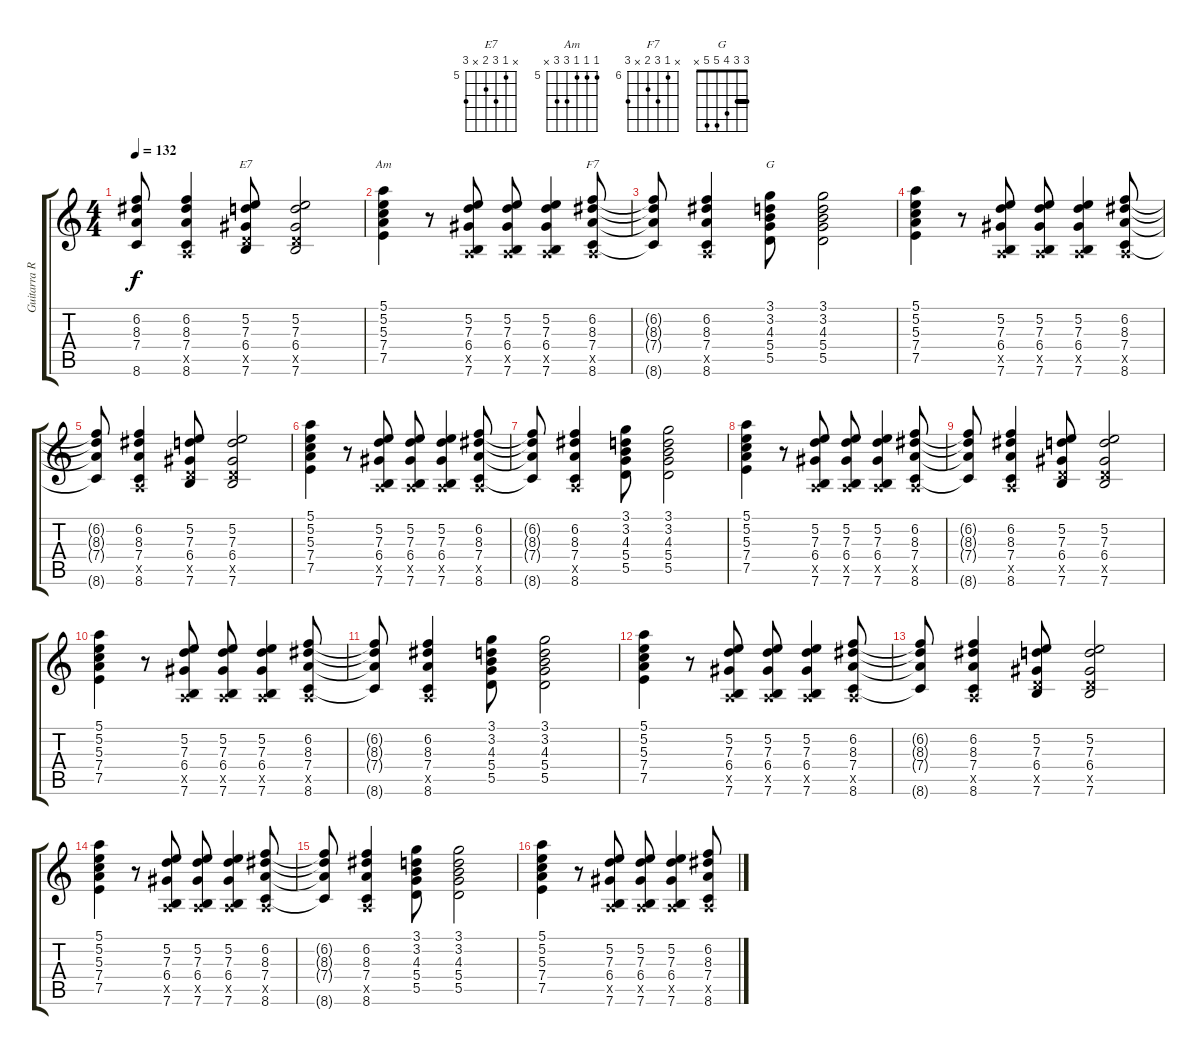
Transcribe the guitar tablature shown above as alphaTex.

\track ("Guitarra Ritmica" "Guitarra R") {instrument overdrivenguitar}
\staff {score tabs}
\tuning (E4 B3 G3 D3 A2 E2) {hide}
\chord ("E7" x 5 7 6 x 7) {firstfret 5}
\chord ("Am" 5 5 5 7 7 x) {firstfret 5}
\chord ("F7" x 6 8 7 x 8) {firstfret 6}
\chord ("G" 3 3 4 5 5 x) {barre 3}
\ts (4 4)
\tempo 132
\clef g2
\ks c
(6.2{t} 8.3{t} 7.4{t} 8.6{t}).8{dy f} (6.2 8.3 7.4 0.5{x} 8.6).4 (5.2 7.3 6.4 5.5{x} 7.6).8{ch "E7"} (5.2 7.3 6.4 5.5{x} 7.6).2 |
(5.1 5.2 5.3 7.4 7.5).4{ch "Am"} r.8 (5.2 7.3 6.4 0.5{x} 7.6).8 (5.2 7.3 6.4 0.5{x} 7.6).8 (5.2 7.3 6.4 0.5{x} 7.6).4 (6.2 8.3 7.4 0.5{x} 8.6).8{ch "F7"} |
(6.2{t} 8.3{t} 7.4{t} 8.6{t}).8 (6.2 8.3 7.4 0.5{x} 8.6).4 (3.1 3.2 4.3 5.4 5.5).8{ch "G"} (3.1 3.2 4.3 5.4 5.5).2 |
(5.1 5.2 5.3 7.4 7.5).4 r.8 (5.2 7.3 6.4 0.5{x} 7.6).8 (5.2 7.3 6.4 0.5{x} 7.6).8 (5.2 7.3 6.4 0.5{x} 7.6).4 (6.2 8.3 7.4 0.5{x} 8.6).8 |
(6.2{t} 8.3{t} 7.4{t} 8.6{t}).8 (6.2 8.3 7.4 0.5{x} 8.6).4 (5.2 7.3 6.4 5.5{x} 7.6).8 (5.2 7.3 6.4 5.5{x} 7.6).2 |
(5.1 5.2 5.3 7.4 7.5).4 r.8 (5.2 7.3 6.4 0.5{x} 7.6).8 (5.2 7.3 6.4 0.5{x} 7.6).8 (5.2 7.3 6.4 0.5{x} 7.6).4 (6.2 8.3 7.4 0.5{x} 8.6).8 |
(6.2{t} 8.3{t} 7.4{t} 8.6{t}).8 (6.2 8.3 7.4 0.5{x} 8.6).4 (3.1 3.2 4.3 5.4 5.5).8 (3.1 3.2 4.3 5.4 5.5).2 |
(5.1 5.2 5.3 7.4 7.5).4 r.8 (5.2 7.3 6.4 0.5{x} 7.6).8 (5.2 7.3 6.4 0.5{x} 7.6).8 (5.2 7.3 6.4 0.5{x} 7.6).4 (6.2 8.3 7.4 0.5{x} 8.6).8 |
(6.2{t} 8.3{t} 7.4{t} 8.6{t}).8 (6.2 8.3 7.4 0.5{x} 8.6).4 (5.2 7.3 6.4 5.5{x} 7.6).8 (5.2 7.3 6.4 5.5{x} 7.6).2 |
(5.1 5.2 5.3 7.4 7.5).4 r.8 (5.2 7.3 6.4 0.5{x} 7.6).8 (5.2 7.3 6.4 0.5{x} 7.6).8 (5.2 7.3 6.4 0.5{x} 7.6).4 (6.2 8.3 7.4 0.5{x} 8.6).8 |
(6.2{t} 8.3{t} 7.4{t} 8.6{t}).8 (6.2 8.3 7.4 0.5{x} 8.6).4 (3.1 3.2 4.3 5.4 5.5).8 (3.1 3.2 4.3 5.4 5.5).2 |
(5.1 5.2 5.3 7.4 7.5).4 r.8 (5.2 7.3 6.4 0.5{x} 7.6).8 (5.2 7.3 6.4 0.5{x} 7.6).8 (5.2 7.3 6.4 0.5{x} 7.6).4 (6.2 8.3 7.4 0.5{x} 8.6).8 |
(6.2{t} 8.3{t} 7.4{t} 8.6{t}).8 (6.2 8.3 7.4 0.5{x} 8.6).4 (5.2 7.3 6.4 5.5{x} 7.6).8 (5.2 7.3 6.4 5.5{x} 7.6).2 |
(5.1 5.2 5.3 7.4 7.5).4 r.8 (5.2 7.3 6.4 0.5{x} 7.6).8 (5.2 7.3 6.4 0.5{x} 7.6).8 (5.2 7.3 6.4 0.5{x} 7.6).4 (6.2 8.3 7.4 0.5{x} 8.6).8 |
(6.2{t} 8.3{t} 7.4{t} 8.6{t}).8 (6.2 8.3 7.4 0.5{x} 8.6).4 (3.1 3.2 4.3 5.4 5.5).8 (3.1 3.2 4.3 5.4 5.5).2 |
(5.1 5.2 5.3 7.4 7.5).4 r.8 (5.2 7.3 6.4 0.5{x} 7.6).8 (5.2 7.3 6.4 0.5{x} 7.6).8 (5.2 7.3 6.4 0.5{x} 7.6).4 (6.2 8.3 7.4 0.5{x} 8.6).8
